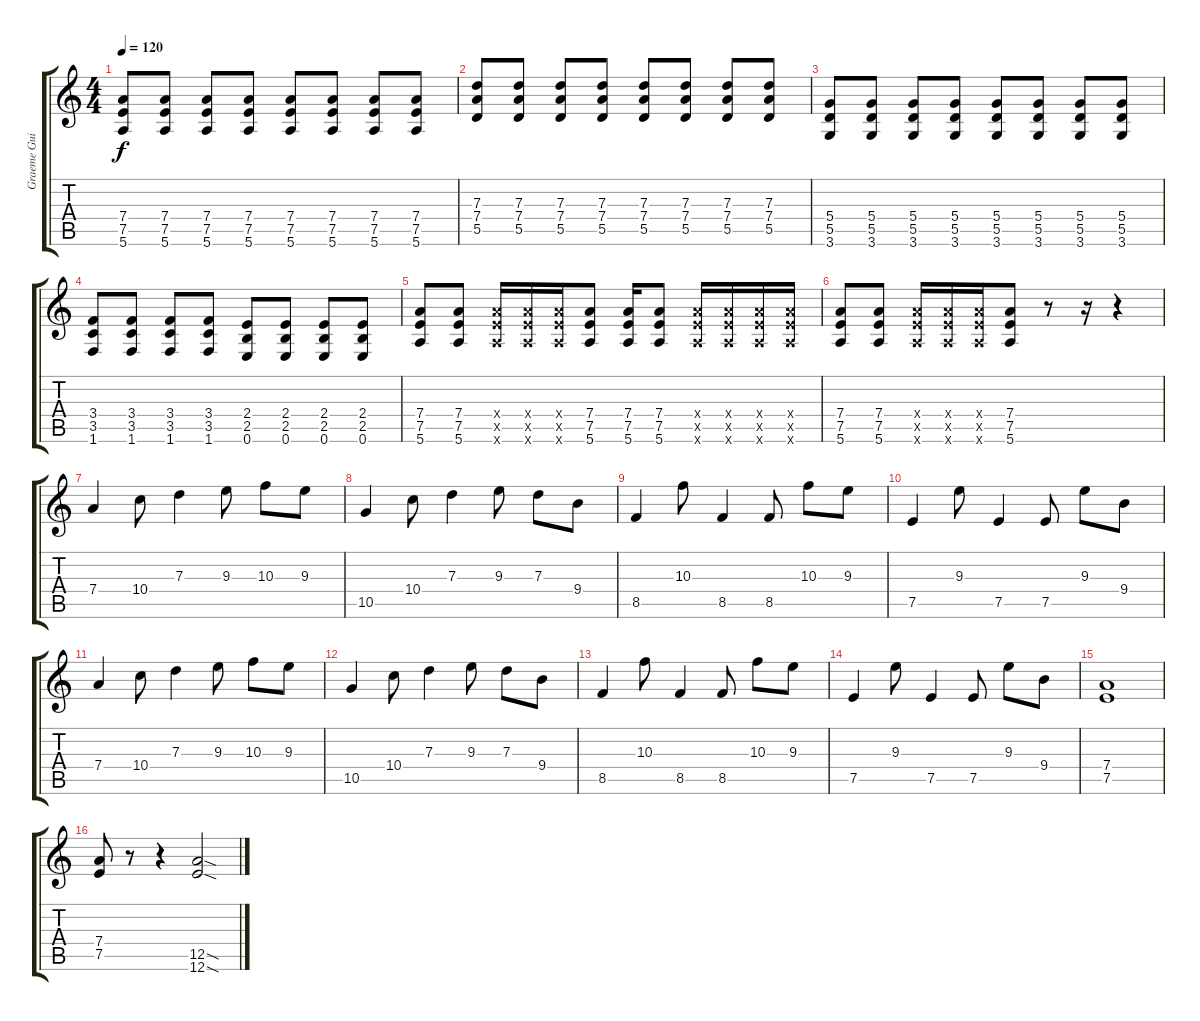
\track ("Graeme Guitar" "Graeme Gui") {instrument distortionguitar}
\staff {score tabs}
\tuning (E4 B3 G3 D3 A2 E2) {hide}
\ts (4 4)
\tempo 120
\clef g2
\ks c
(7.4 7.5 5.6).8{dy f} (7.4 7.5 5.6).8 (7.4 7.5 5.6).8 (7.4 7.5 5.6).8 (7.4 7.5 5.6).8 (7.4 7.5 5.6).8 (7.4 7.5 5.6).8 (7.4 7.5 5.6).8 |
(7.3 7.4 5.5).8 (7.3 7.4 5.5).8 (7.3 7.4 5.5).8 (7.3 7.4 5.5).8 (7.3 7.4 5.5).8 (7.3 7.4 5.5).8 (7.3 7.4 5.5).8 (7.3 7.4 5.5).8 |
(5.4 5.5 3.6).8 (5.4 5.5 3.6).8 (5.4 5.5 3.6).8 (5.4 5.5 3.6).8 (5.4 5.5 3.6).8 (5.4 5.5 3.6).8 (5.4 5.5 3.6).8 (5.4 5.5 3.6).8 |
(3.4 3.5 1.6).8 (3.4 3.5 1.6).8 (3.4 3.5 1.6).8 (3.4 3.5 1.6).8 (2.4 2.5 0.6).8 (2.4 2.5 0.6).8 (2.4 2.5 0.6).8 (2.4 2.5 0.6).8 |
(7.4 7.5 5.6).8 (7.4 7.5 5.6).8 (7.4{x} 7.5{x} 5.6{x}).16 (7.4{x} 7.5{x} 5.6{x}).16 (7.4{x} 7.5{x} 5.6{x}).16 (7.4 7.5 5.6).8 (7.4 7.5 5.6).16 (7.4 7.5 5.6).8 (7.4{x} 7.5{x} 5.6{x}).16 (7.4{x} 7.5{x} 5.6{x}).16 (7.4{x} 7.5{x} 5.6{x}).16 (7.4{x} 7.5{x} 5.6{x}).16 |
(7.4 7.5 5.6).8 (7.4 7.5 5.6).8 (7.4{x} 7.5{x} 5.6{x}).16 (7.4{x} 7.5{x} 5.6{x}).16 (7.4{x} 7.5{x} 5.6{x}).16 (7.4 7.5 5.6).8 r.8 r.16 r.4 |
7.4.4 10.4.8 7.3.4 9.3.8 10.3.8 9.3.8 |
10.5.4 10.4.8 7.3.4 9.3.8 7.3.8 9.4.8 |
8.5.4 10.3.8 8.5.4 8.5.8 10.3.8 9.3.8 |
7.5.4 9.3.8 7.5.4 7.5.8 9.3.8 9.4.8 |
7.4.4 10.4.8 7.3.4 9.3.8 10.3.8 9.3.8 |
10.5.4 10.4.8 7.3.4 9.3.8 7.3.8 9.4.8 |
8.5.4 10.3.8 8.5.4 8.5.8 10.3.8 9.3.8 |
7.5.4 9.3.8 7.5.4 7.5.8 9.3.8 9.4.8 |
(7.4 7.5).1 |
(7.4 7.5).8 r.8 r.4 (12.5{sod} 12.6{sod}).2
